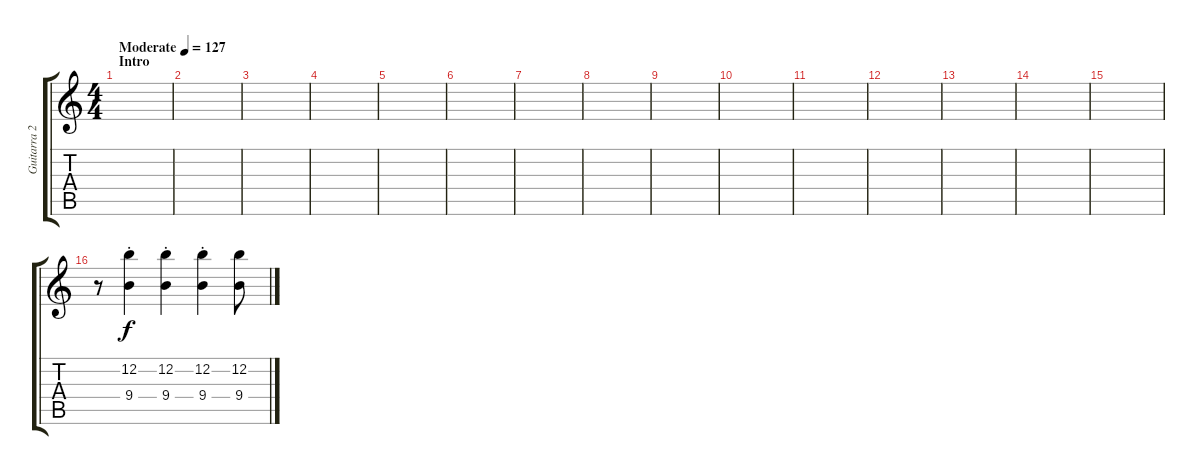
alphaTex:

\track ("Guitarra 2" "Guitarra 2") {instrument distortionguitar}
\staff {score tabs}
\tuning (E4 B3 G3 D3 A2 E2) {hide}
\ts (4 4)
\section ("" "Intro")
\tempo (127 "Moderate")
\clef g2
\ks c
|
|
|
|
|
|
|
|
|
|
|
|
|
|
|
r.8{volume 10} (12.2{st} 9.4{st}).4 (12.2{st} 9.4{st}).4 (12.2{st} 9.4{st}).4 (12.2 9.4).8
